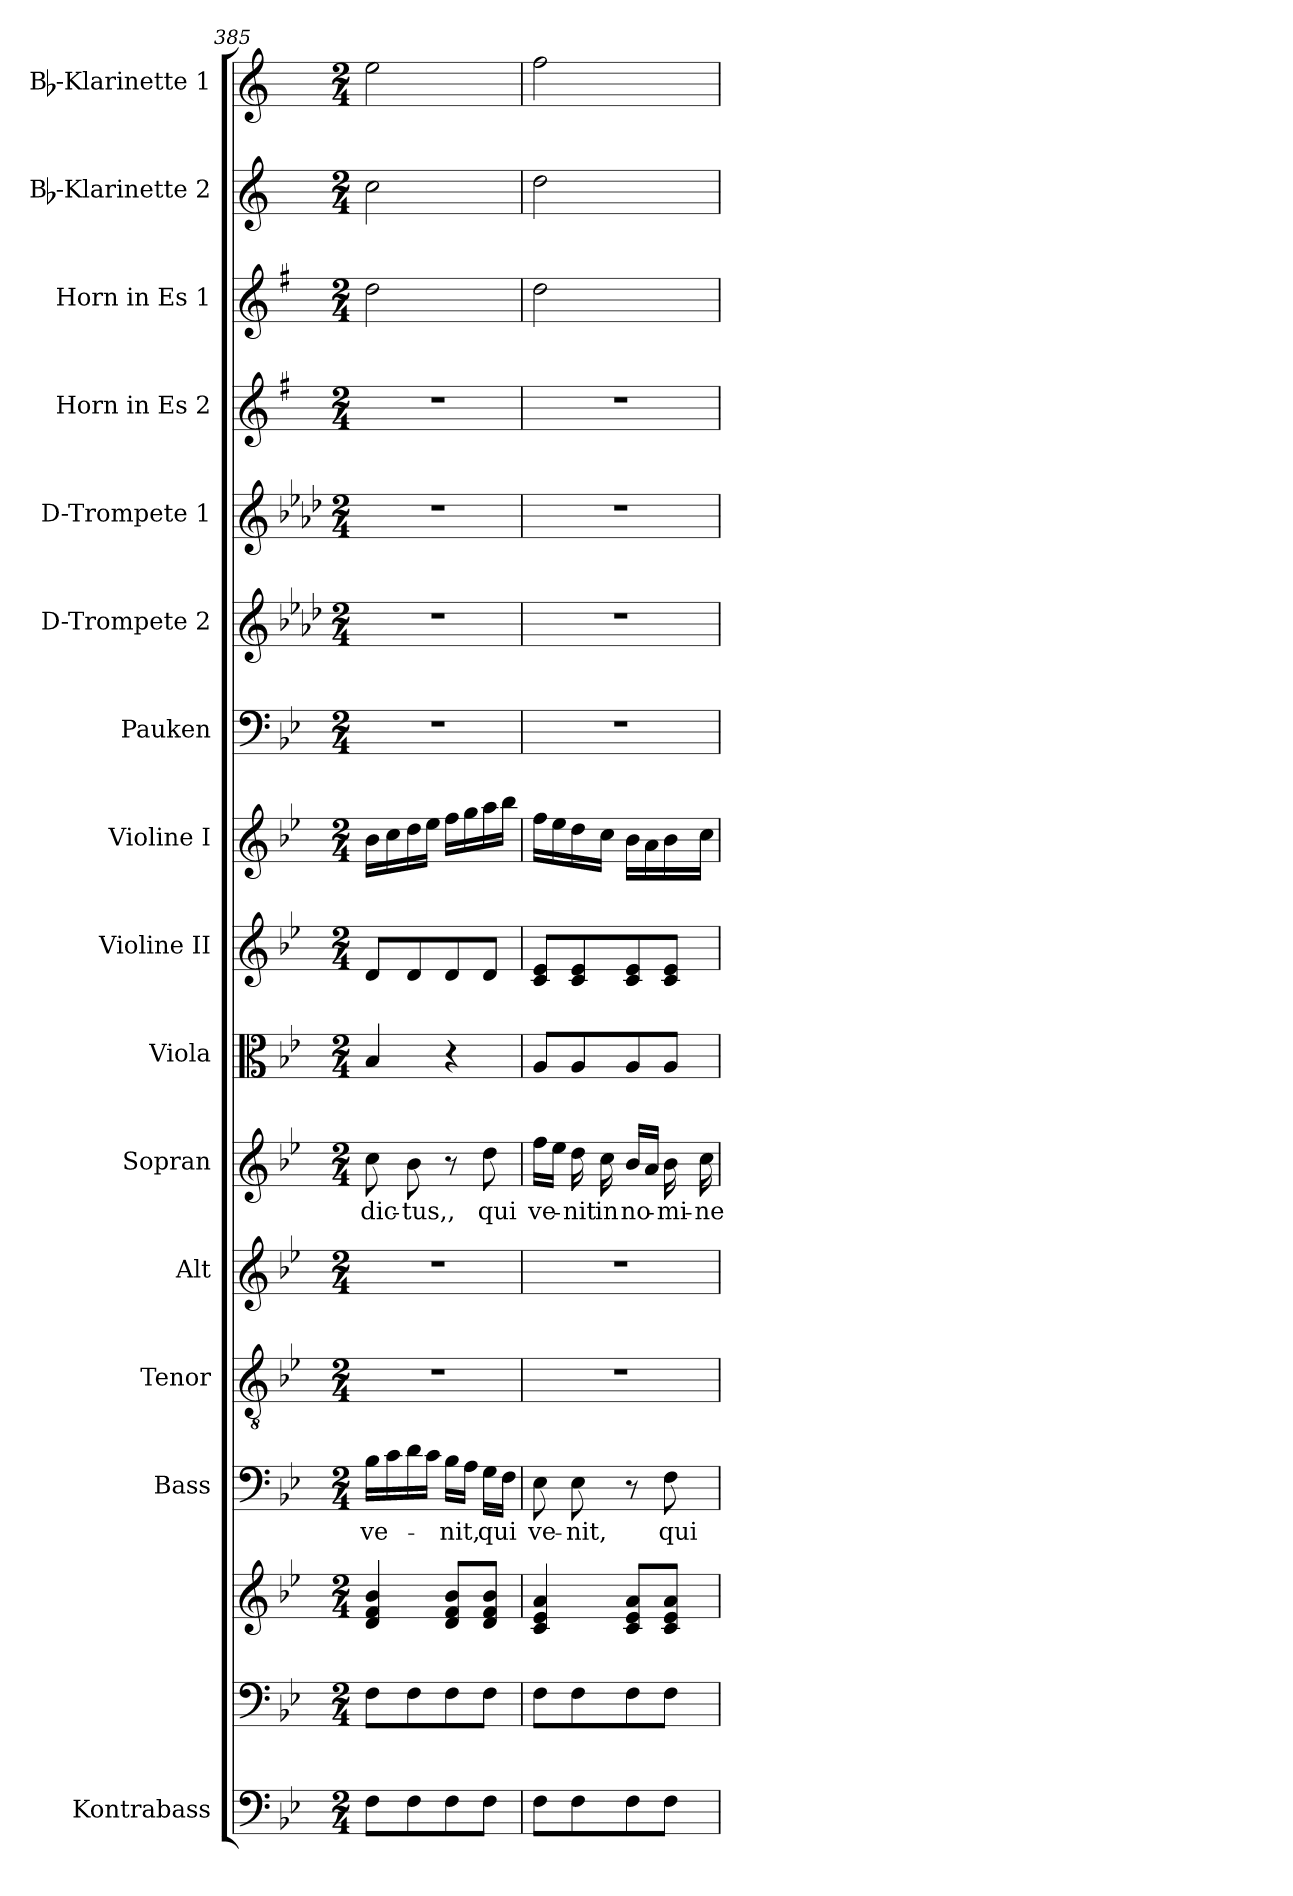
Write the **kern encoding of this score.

**kern	**kern	**kern	**kern	**text	**kern	**kern	**kern	**text	**kern	**kern	**kern	**kern	**kern	**kern	**kern	**kern	**kern	**kern
*part16	*part15	*part15	*part14	*part14	*part13	*part12	*part11	*part11	*part10	*part9	*part8	*part7	*part6	*part5	*part4	*part3	*part2	*part1
*staff17	*staff16	*staff15	*staff14	*staff14	*staff13	*staff12	*staff11	*staff11	*staff10	*staff9	*staff8	*staff7	*staff6	*staff5	*staff4	*staff3	*staff2	*staff1
*I"Kontrabass	*	*	*I"Bass	*	*I"Tenor	*I"Alt	*I"Sopran	*	*I"Viola	*I"Violine II	*I"Violine I	*I"Pauken	*I"D-Trompete 2	*I"D-Trompete 1	*I"Horn in Es 2	*I"Horn in Es 1	*I"Bb-Klarinette 2	*I"Bb-Klarinette 1
*I'Kb.	*	*	*I'B.	*	*I'T.	*I'A.	*I'S.	*	*I'Vla.	*I'Vl. II	*I'Vl. I	*I'Pk.	*I'D Trp. 2	*I'D Trp. 1	*	*	*I'Bb Kl. 2	*I'Bb Kl. 1
*clefF4	*clefF4	*clefG2	*clefF4	*	*clefGv2	*clefG2	*clefG2	*	*clefC3	*clefG2	*clefG2	*clefF4	*clefG2	*clefG2	*clefG2	*clefG2	*clefG2	*clefG2
*ITrd7c12	*	*	*	*	*	*	*	*	*	*	*	*	*ITrd-1c-2	*ITrd-1c-2	*ITrd5c9	*ITrd5c9	*ITrd1c2	*ITrd1c2
*k[b-e-]	*k[b-e-]	*k[b-e-]	*k[b-e-]	*	*k[b-e-]	*k[b-e-]	*k[b-e-]	*	*k[b-e-]	*k[b-e-]	*k[b-e-]	*k[b-e-]	*k[b-e-]	*k[b-e-]	*k[b-e-]	*k[b-e-]	*k[b-e-]	*k[b-e-]
*B-:	*B-:	*B-:	*B-:	*	*B-:	*B-:	*B-:	*	*B-:	*B-:	*B-:	*B-:	*B-:	*B-:	*B-:	*B-:	*B-:	*B-:
*M2/4	*M2/4	*M2/4	*M2/4	*	*M2/4	*M2/4	*M2/4	*	*M2/4	*M2/4	*M2/4	*M2/4	*M2/4	*M2/4	*M2/4	*M2/4	*M2/4	*M2/4
=385	=385	=385	=385	=385	=385	=385	=385	=385	=385	=385	=385	=385	=385	=385	=385	=385	=385	=385
!	!	!	!	!LO:LY:b	!	!	!	!LO:LY:b	!	!	!	!	!	!	!	!	!	!
8FF\L	8F\L	4d/ 4f/ 4b-/	16B-\LL	ve-	2r	2r	8cc\	-dic-	4B-/	8d/L	16b-\LL	2r	2r	2r	2r	2f\	2b-\	2dd\
.	.	.	16c\	.	.	.	.	.	.	.	16cc\	.	.	.	.	.	.	.
!	!	!	!	!	!	!	!	!LO:LY:b	!	!	!	!	!	!	!	!	!	!
8FF\	8F\	.	16d\	.	.	.	8b-\	-tus,,	.	8d/	16dd\	.	.	.	.	.	.	.
.	.	.	16c\JJ	.	.	.	.	.	.	.	16ee-\JJ	.	.	.	.	.	.	.
!	!	!	!	!LO:LY:b	!	!	!	!	!	!	!	!	!	!	!	!	!	!
8FF\	8F\	8d/ 8f/ 8b-/L	16B-\LL	-nit,	.	.	8r	.	4r	8d/	16ff\LL	.	.	.	.	.	.	.
.	.	.	16A\JJ	.	.	.	.	.	.	.	16gg\	.	.	.	.	.	.	.
!	!	!	!	!LO:LY:b	!	!	!	!LO:LY:b	!	!	!	!	!	!	!	!	!	!
8FF\J	8F\J	8d/ 8f/ 8b-/J	16G\LL	qui	.	.	8dd\	qui	.	8d/J	16aa\	.	.	.	.	.	.	.
.	.	.	16F\JJ	.	.	.	.	.	.	.	16bb-\JJ	.	.	.	.	.	.	.
=386	=386	=386	=386	=386	=386	=386	=386	=386	=386	=386	=386	=386	=386	=386	=386	=386	=386	=386
!	!	!	!	!LO:LY:b	!	!	!	!LO:LY:b	!	!	!	!	!	!	!	!	!	!
8FF\L	8F\L	4c/ 4e-/ 4a/	8E-\	ve-	2r	2r	16ff\LL	ve-	8A/L	8c/ 8e-/L	16ff\LL	2r	2r	2r	2r	2f\	2cc\	2ee-\
.	.	.	.	.	.	.	16ee-\JJ	.	.	.	16ee-\	.	.	.	.	.	.	.
!	!	!	!	!LO:LY:b	!	!	!	!LO:LY:b	!	!	!	!	!	!	!	!	!	!
8FF\	8F\	.	8E-\	-nit,	.	.	16dd\	-nit	8A/	8c/ 8e-/	16dd\	.	.	.	.	.	.	.
!	!	!	!	!	!	!	!	!LO:LY:b	!	!	!	!	!	!	!	!	!	!
.	.	.	.	.	.	.	16cc\	in	.	.	16cc\JJ	.	.	.	.	.	.	.
!	!	!	!	!	!	!	!	!LO:LY:b	!	!	!	!	!	!	!	!	!	!
8FF\	8F\	8c/ 8e-/ 8a/L	8r	.	.	.	16b-/LL	no-	8A/	8c/ 8e-/	16b-\LL	.	.	.	.	.	.	.
.	.	.	.	.	.	.	16a/JJ	.	.	.	16a\	.	.	.	.	.	.	.
!	!	!	!	!LO:LY:b	!	!	!	!LO:LY:b	!	!	!	!	!	!	!	!	!	!
8FF\J	8F\J	8c/ 8e-/ 8a/J	8F\	qui	.	.	16b-\	-mi-	8A/J	8c/ 8e-/J	16b-\	.	.	.	.	.	.	.
!	!	!	!	!	!	!	!	!LO:LY:b	!	!	!	!	!	!	!	!	!	!
.	.	.	.	.	.	.	16cc\	-ne	.	.	16cc\JJ	.	.	.	.	.	.	.
=	=	=	=	=	=	=	=	=	=	=	=	=	=	=	=	=	=	=
*-	*-	*-	*-	*-	*-	*-	*-	*-	*-	*-	*-	*-	*-	*-	*-	*-	*-	*-
